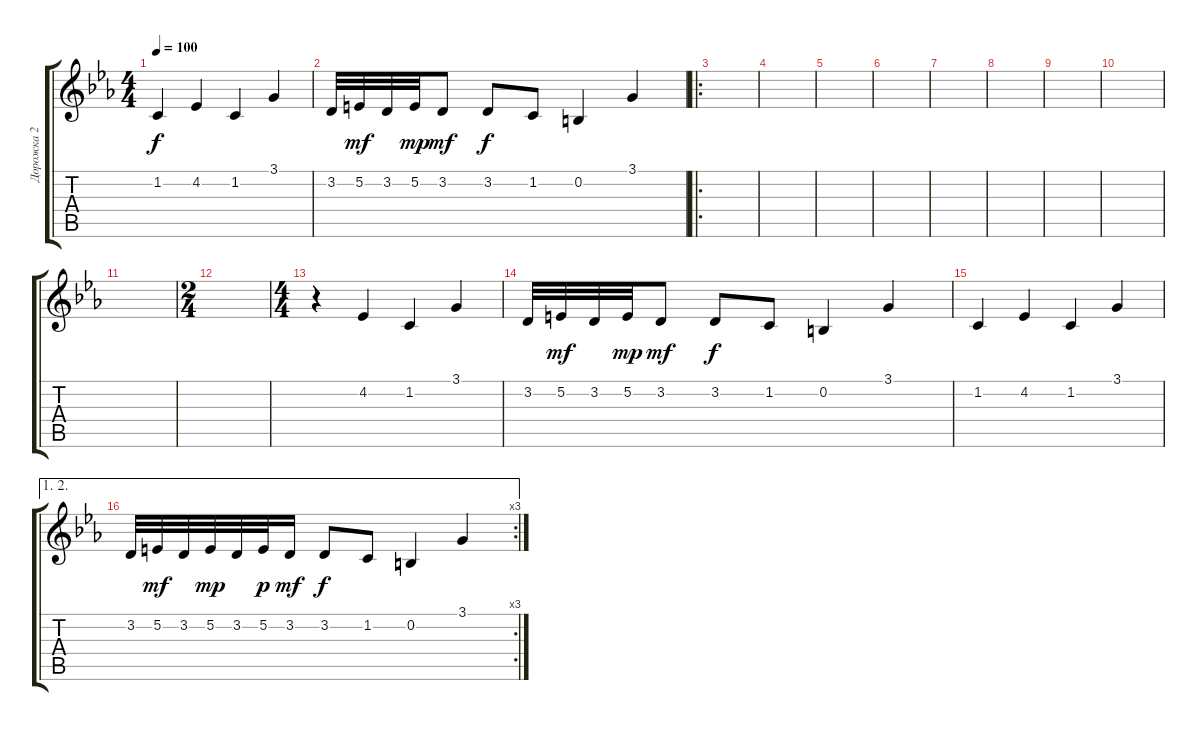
\track ("Дорожка 2" "Дорожка 2") {instrument harpsichord}
\staff {score tabs}
\tuning (E4 B3 G3 D3 A2 E2) {hide}
\ts (4 4)
\tempo 100
\clef g2
\ks eb
1.2.4{dy f} 4.2.4 1.2.4 3.1.4 |
3.2.32 5.2.32{dy mf} 3.2.32 5.2.32{dy mp} 3.2.8{dy mf} 3.2.8{dy f} 1.2.8 0.2.4 3.1.4 |
\ro
|
|
|
|
|
|
|
|
|
\ts (2 4)
|
\ts (4 4)
r.4 4.2.4 1.2.4 3.1.4 |
3.2.32 5.2.32{dy mf} 3.2.32 5.2.32{dy mp} 3.2.8{dy mf} 3.2.8{dy f} 1.2.8 0.2.4 3.1.4 |
1.2.4 4.2.4 1.2.4 3.1.4 |
\ae (1 2)
\rc 3
3.2.32 5.2.32{dy mf} 3.2.32 5.2.32{dy mp} 3.2.32 5.2.32{dy p} 3.2.16{dy mf} 3.2.8{dy f} 1.2.8 0.2.4 3.1.4
